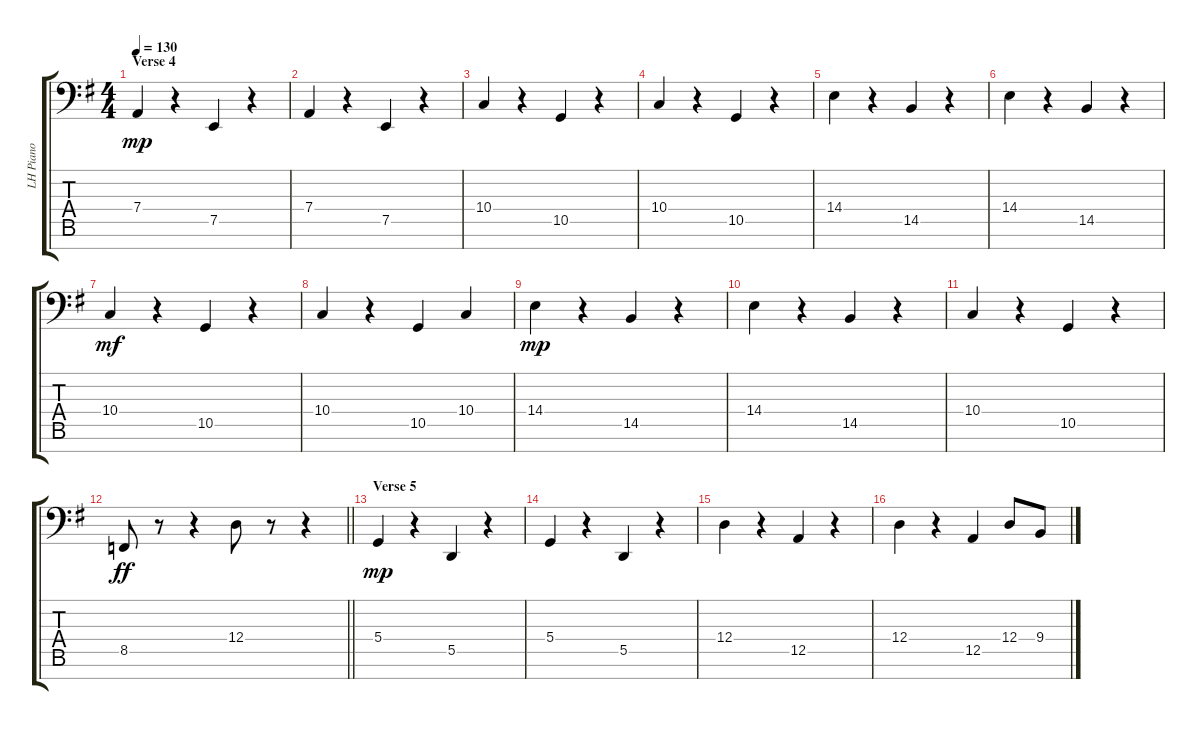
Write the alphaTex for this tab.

\track ("LH Piano" "LH Piano") {instrument acousticgrandpiano}
\staff {score tabs}
\tuning (E3 B2 G2 D2 A1 E1 A0) {hide}
\ts (4 4)
\section ("" "Verse 4")
\tempo 130
\clef f4
\ks g
7.4.4{dy mp} r.4 7.5.4 r.4 |
7.4.4 r.4 7.5.4 r.4 |
10.4.4 r.4 10.5.4 r.4 |
10.4.4 r.4 10.5.4 r.4 |
14.4.4 r.4 14.5.4 r.4 |
14.4.4 r.4 14.5.4 r.4 |
10.4.4{dy mf} r.4 10.5.4 r.4 |
10.4.4 r.4 10.5.4 10.4.4 |
14.4.4{dy mp} r.4 14.5.4 r.4 |
14.4.4 r.4 14.5.4 r.4 |
10.4.4 r.4 10.5.4 r.4 |
\barLineRight lightlight
8.5.8{dy ff} r.8 r.4 12.4.8 r.8 r.4 |
\section ("" "Verse 5")
5.4.4{dy mp} r.4 5.5.4 r.4 |
5.4.4 r.4 5.5.4 r.4 |
12.4.4 r.4 12.5.4 r.4 |
12.4.4 r.4 12.5.4 12.4.8 9.4.8
